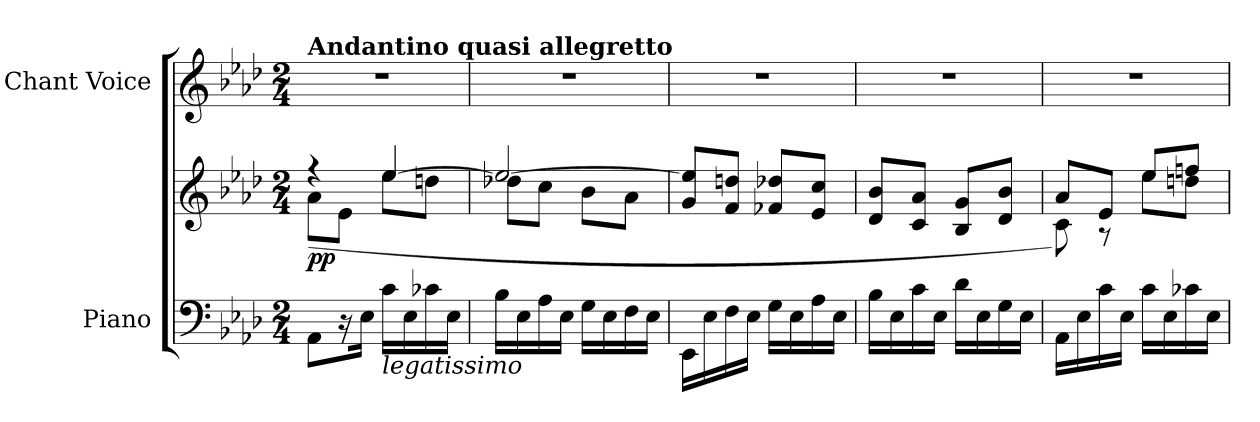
**kern	**kern	**dynam	**kern
*part2	*part2	*part2	*part1
*staff3	*staff2	*staff2/3	*staff1
*I"Piano	*	*	*I"Chant Voice
*I'Pno	*	*	*
*clefF4	*clefG2	*	*clefG2
*k[b-e-a-d-]	*k[b-e-a-d-]	*	*k[b-e-a-d-]
*M2/4	*M2/4	*	*M2/4
*MM96	*MM96	*	*MM96
=1	=1	=1	=1
*	*^	*	*
!	!	!	!	!LO:TX:a:B:t=Andantino quasi allegretto
!	!	!	!LO:DY:b	!
8AA-\L	4r	(<8a-\L	pp	2r
16r	.	8e-\J	.	.
16E-\Jk	.	.	.	.
!LO:TX:b:i:t=legatissimo	!	!	!	!
16c\LL	[4ee-/	8ee-\L	.	.
16E-\	.	.	.	.
16c-X\	.	8ddn\J	.	.
16E-\JJ	.	.	.	.
=2	=2	=2	=2	=2
16B-\LL	2ee-/_	8dd-X\L	.	2r
16E-\	.	.	.	.
16A-\	.	8cc\J	.	.
16E-\JJ	.	.	.	.
16G\LL	.	8b-\L	.	.
16E-\	.	.	.	.
16F\	.	8a-\J	.	.
16E-\JJ	.	.	.	.
*	*v	*v	*	*
=3	=3	=3	=3
16EE-\LL	8g/ 8ee-/]L	.	2r
16E-\	.	.	.
16F\	8f/ 8ddn/J	.	.
16E-\JJ	.	.	.
16G\LL	8f-X/ 8dd-X/L	.	.
16E-\	.	.	.
16A-\	8e-/ 8cc/J	.	.
16E-\JJ	.	.	.
!!LO:LB:g=z
=4	=4	=4	=4
16B-\LL	8d-/ 8b-/L	.	2r
16E-\	.	.	.
16c\	8c/ 8a-/J	.	.
16E-\JJ	.	.	.
16d-\LL	8B-/ 8g/L	.	.
16E-\	.	.	.
16G\	8d-/ 8b-/J	.	.
16E-\JJ	.	.	.
=5	=5	=5	=5
*	*^	*	*
16AA-\LL	8a-/L	8c\)	.	2r
16E-\	.	.	.	.
16c\	8e-/J	8r	.	.
16E-\JJ	.	.	.	.
16c\LL	8ee-/L	8ee-\L	.	.
16E-\	.	.	.	.
16c-X\	8ffn/J	8ddn\J	.	.
16E-\JJ	.	.	.	.
*	*v	*v	*	*
=	=	=	=
*-	*-	*-	*-
